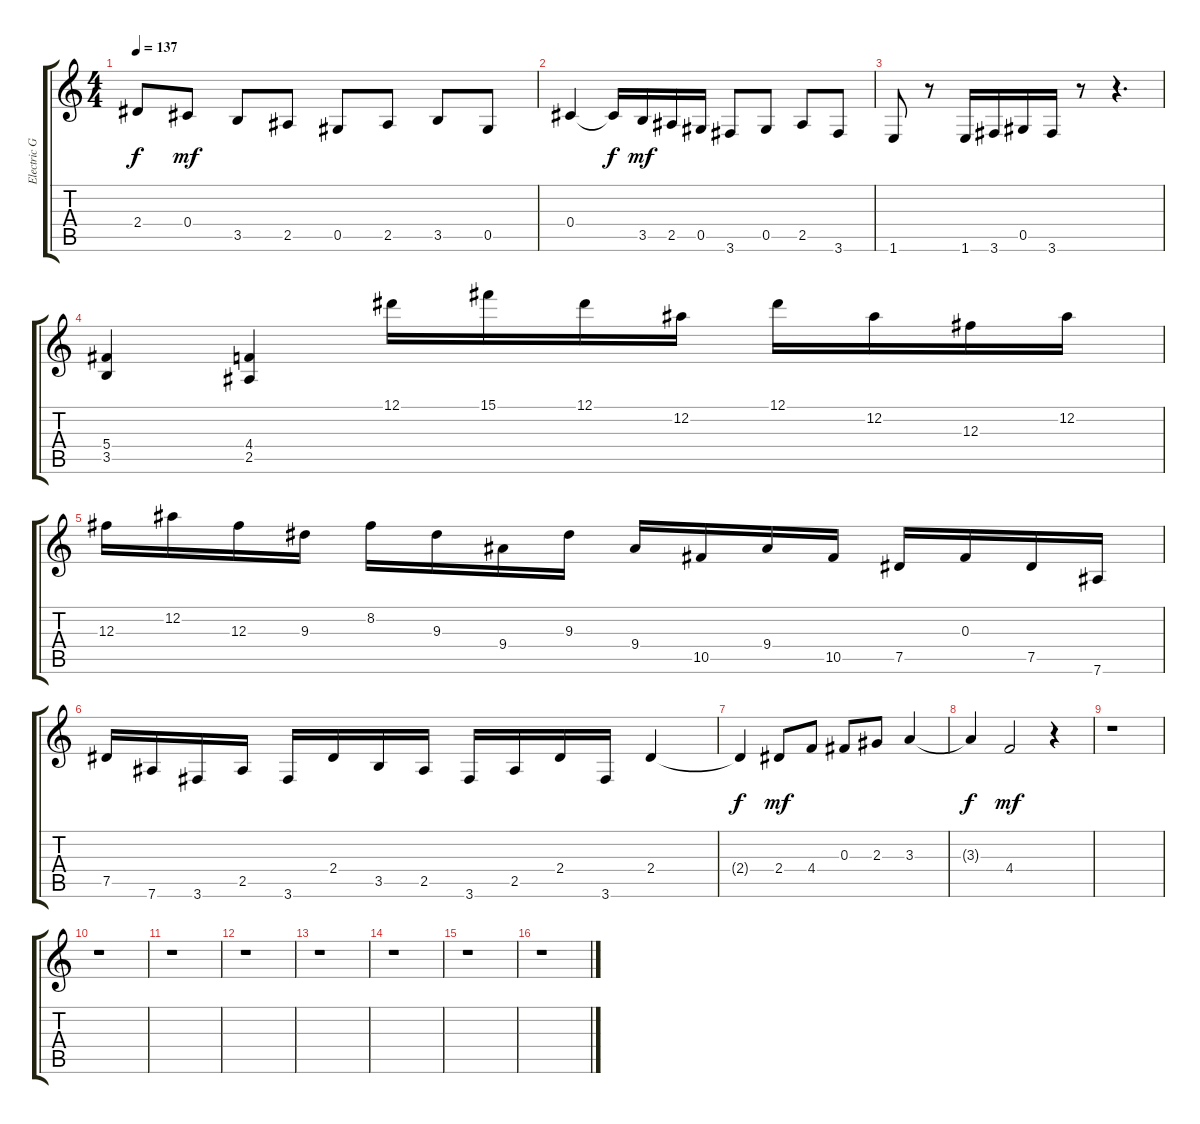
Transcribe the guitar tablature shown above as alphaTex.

\track ("Electric Guitar 2" "Electric G") {instrument distortionguitar}
\staff {score tabs}
\tuning (Eb4 Bb3 Gb3 Db3 Ab2 Eb2) {hide}
\ts (4 4)
\tempo 137
\clef g2
\ks c
2.4{t}.8{dy f} 0.4.8{dy mf} 3.5.8 2.5.8 0.5.8 2.5.8 3.5.8 0.5.8 |
0.4.4 0.4{t}.16{dy f} 3.5.16{dy mf} 2.5.16 0.5.16 3.6.8 0.5.8 2.5.8 3.6.8 |
1.6.8 r.8 1.6.16 3.6.16 0.5.16 3.6.16 r.8 r.4{d} |
(5.4 3.5).4 (4.4 2.5).4 12.1.16 15.1.16 12.1.16 12.2.16 12.1.16 12.2.16 12.3.16 12.2.16 |
12.3.16 12.2.16 12.3.16 9.3.16 8.2.16 9.3.16 9.4.16 9.3.16 9.4.16 10.5.16 9.4.16 10.5.16 7.5.16 0.3.16 7.5.16 7.6.16 |
7.5.16 7.6.16 3.6.16 2.5.16 3.6.16 2.4.16 3.5.16 2.5.16 3.6.16 2.5.16 2.4.16 3.6.16 2.4.4 |
2.4{t}.4{dy f} 2.4.8{dy mf} 4.4.8 0.3.8 2.3.8 3.3.4 |
3.3{t}.4{dy f} 4.4.2{dy mf} r.4 |
r.1 |
r.1 |
r.1 |
r.1 |
r.1 |
r.1 |
r.1 |
r.1
